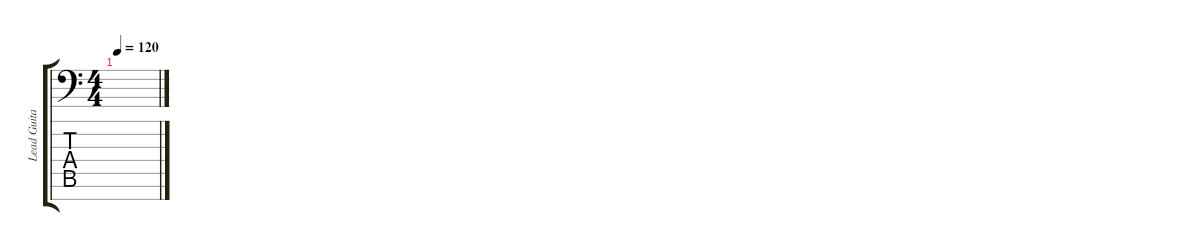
\track ("Lead Guitar" "Lead Guita") {instrument overdrivenguitar}
\staff {score tabs}
\tuning (E4 B3 G3 D3 A2 E2 C-1) {hide}
\ts (4 4)
\tempo 120
\clef f4
\ks c
